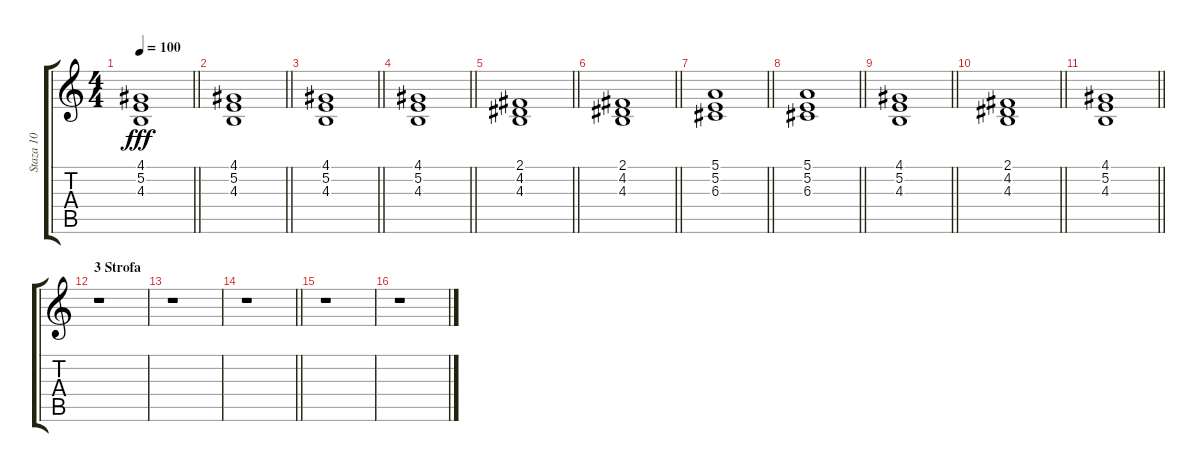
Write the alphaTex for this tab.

\track ("Staza 10" "Staza 10") {instrument choiraahs}
\staff {score tabs}
\tuning (E4 B3 G3 D3 A2 E2) {hide}
\ts (4 4)
\tempo 100
\clef g2
\barLineRight lightlight
\ks c
(4.1 5.2 4.3).1{dy fff} |
\barLineRight lightlight
(4.1 5.2 4.3).1 |
\barLineRight lightlight
(4.1 5.2 4.3).1 |
\barLineRight lightlight
(4.1 5.2 4.3).1 |
\barLineRight lightlight
(2.1 4.2 4.3).1 |
\barLineRight lightlight
(2.1 4.2 4.3).1 |
\barLineRight lightlight
(5.1 5.2 6.3).1 |
\barLineRight lightlight
(5.1 5.2 6.3).1 |
\barLineRight lightlight
(4.1 5.2 4.3).1 |
\barLineRight lightlight
(2.1 4.2 4.3).1 |
\barLineRight lightlight
(4.1 5.2 4.3).1 |
\section ("" "3 Strofa")
r.1 |
r.1 |
\barLineRight lightlight
r.1 |
r.1 |
r.1
